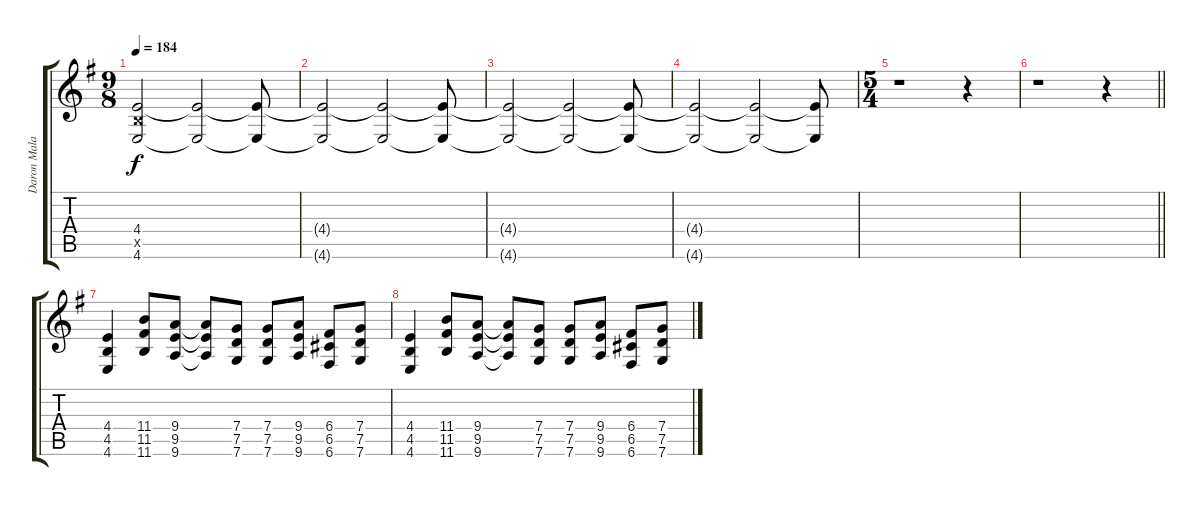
\track ("Daron Malakian [Guitar 2]" "Daron Mala") {instrument distortionguitar}
\staff {score tabs}
\tuning (D4 A3 F3 C3 G2 C2) {hide}
\ts (9 8)
\tempo 184
\clef g2
\ks eminor
(4.4 4.5{x} 4.6).2{dy f} (4.4{t} 4.6{t}).2 (4.4{t} 4.6{t}).8 |
(4.4{t} 4.6{t}).2 (4.4{t} 4.6{t}).2 (4.4{t} 4.6{t}).8 |
(4.4{t} 4.6{t}).2 (4.4{t} 4.6{t}).2 (4.4{t} 4.6{t}).8 |
(4.4{t} 4.6{t}).2 (4.4{t} 4.6{t}).2 (4.4{t} 4.6{t}).8 |
\ts (5 4)
r.1 r.4 |
\barLineRight lightlight
r.1 r.4 |
(4.4 4.5 4.6).4 (11.4 11.5 11.6).8 (9.4 9.5 9.6).8 (9.4{t} 9.5{t} 9.6{t}).8 (7.4 7.5 7.6).8 (7.4 7.5 7.6).8 (9.4 9.5 9.6).8 (6.4 6.5 6.6).8 (7.4 7.5 7.6).8 |
(4.4 4.5 4.6).4 (11.4 11.5 11.6).8 (9.4 9.5 9.6).8 (9.4{t} 9.5{t} 9.6{t}).8 (7.4 7.5 7.6).8 (7.4 7.5 7.6).8 (9.4 9.5 9.6).8 (6.4 6.5 6.6).8 (7.4 7.5 7.6).8
